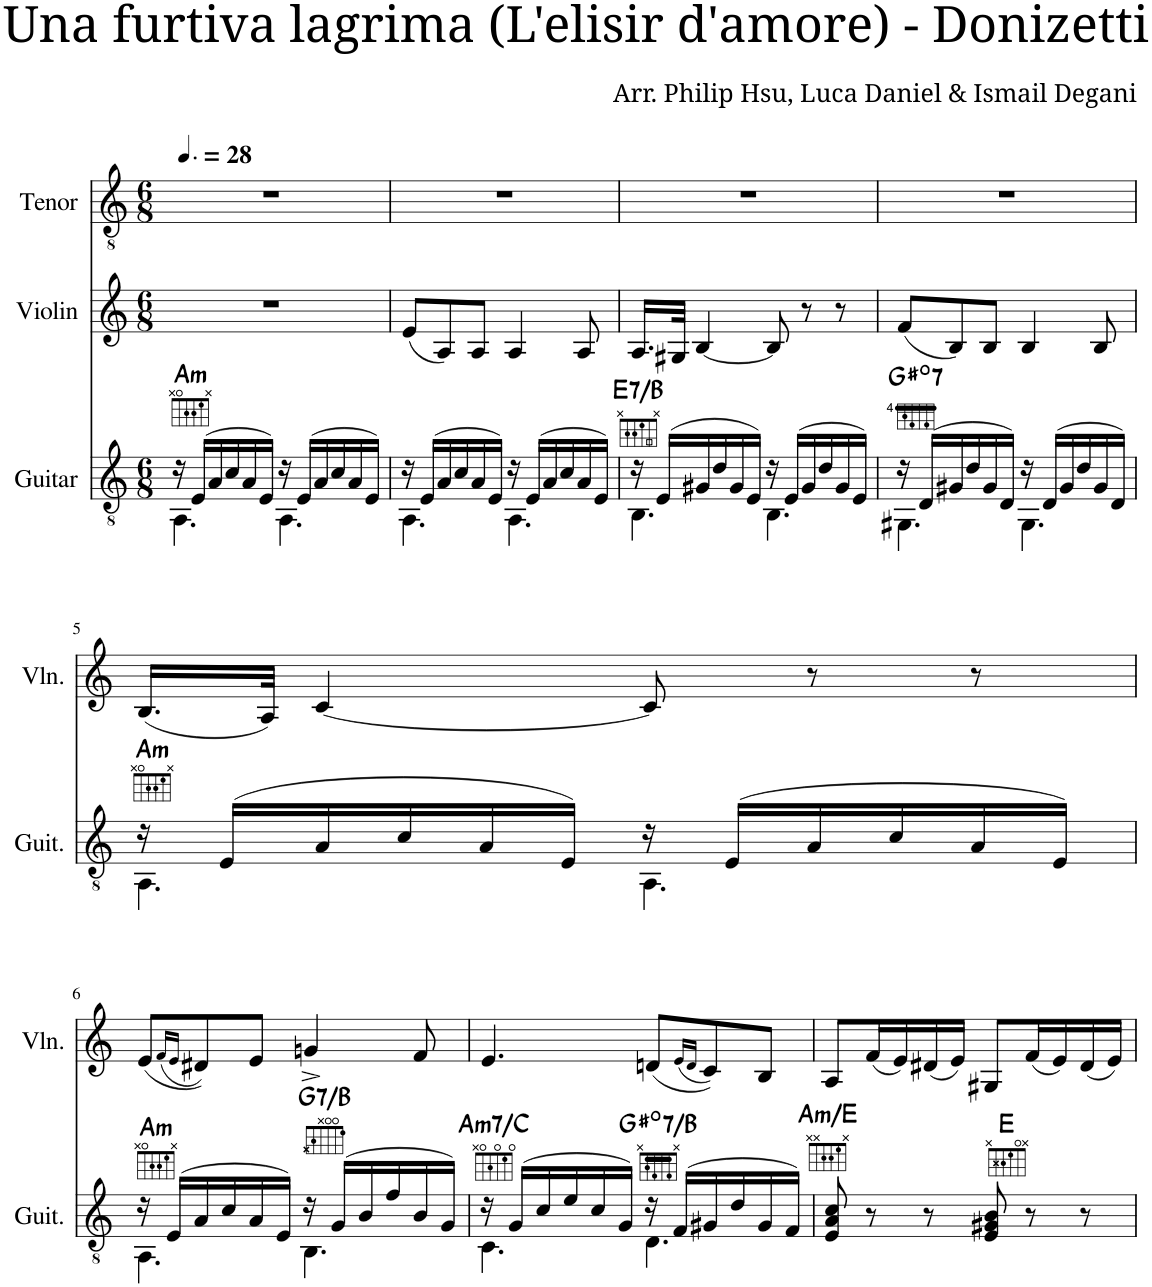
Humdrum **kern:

**kern	**harte	**kern	**kern
*part3	*part3	*part2	*part1
*staff3	*	*staff2	*staff1
*I"Guitar	*	*I"Violin	*I"Tenor
*I'Guit.	*	*I'Vln.	*I'T.
*clefGv2	*	*clefG2	*clefGv2
*k[]	*	*k[]	*k[]
*M6/8	*	*M6/8	*M6/8
*MM42	*	*MM42	*MM42
=1	=1	=1	=1
*^	*	*	*
!	!	!LO:H:kt=m	!	!
16r	4.AA\	A:min	2.r	2.r
(16E/LL	.	.	.	.
16A/	.	.	.	.
16c/	.	.	.	.
16A/	.	.	.	.
16E/JJ)	.	.	.	.
16r	4.AA\	.	.	.
(16E/LL	.	.	.	.
16A/	.	.	.	.
16c/	.	.	.	.
16A/	.	.	.	.
16E/JJ)	.	.	.	.
=2	=2	=2	=2	=2
16r	4.AA\	.	(8e/L	2.r
(16E/LL	.	.	.	.
16A/	.	.	8A/)	.
16c/	.	.	.	.
16A/	.	.	8A/J	.
16E/JJ)	.	.	.	.
16r	4.AA\	.	4A/	.
(16E/LL	.	.	.	.
16A/	.	.	.	.
16c/	.	.	.	.
16A/	.	.	8A/	.
16E/JJ)	.	.	.	.
=3	=3	=3	=3	=3
!	!	!LO:H:kt=7	!	!
16r	4.BB\	E:7/5	16.A/LL	2.r
(16E/LL	.	.	.	.
.	.	.	32G#X/JJk	.
16G#X/	.	.	[4B/	.
16d/	.	.	.	.
16G#/	.	.	.	.
16E/JJ)	.	.	.	.
16r	4.BB\	.	8B/]	.
(16E/LL	.	.	.	.
16G#/	.	.	8r	.
16d/	.	.	.	.
16G#/	.	.	8r	.
16E/JJ)	.	.	.	.
=4	=4	=4	=4	=4
!	!	!LO:H:kt=7	!	!
16r	4.GG#X\	G#:dim7	(8f/L	2.r
(16D/LL	.	.	.	.
16G#X/	.	.	8B/)	.
16d/	.	.	.	.
16G#/	.	.	8B/J	.
16D/JJ)	.	.	.	.
16r	4.GG#\	.	4B/	.
(16D/LL	.	.	.	.
16G#/	.	.	.	.
16d/	.	.	.	.
16G#/	.	.	8B/	.
16D/JJ)	.	.	.	.
!!LO:LB:g=z
=5	=5	=5	=5	=5
!	!	!LO:H:kt=m	!	!
16r	4.AA\	A:min	(16.B/LL	2.r
(16E/LL	.	.	.	.
.	.	.	32A/JJk)	.
16A/	.	.	[4c/	.
16c/	.	.	.	.
16A/	.	.	.	.
16E/JJ)	.	.	.	.
16r	4.AA\	.	8c/]	.
(16E/LL	.	.	.	.
16A/	.	.	8r	.
16c/	.	.	.	.
16A/	.	.	8r	.
16E/JJ)	.	.	.	.
!!LO:LB:g=z
=6	=6	=6	=6	=6
!	!	!LO:H:kt=m	!	!
16r	4.AA\	A:min	(8e/L	2.r
(16E/LL	.	.	.	.
.	.	.	(16qf/LL	.
.	.	.	16qe/JJ	.
16A/	.	.	8d#X/))	.
16c/	.	.	.	.
16A/	.	.	8e/J	.
16E/JJ)	.	.	.	.
!	!	!LO:H:kt=7	!	!
16r	4.BB\	G:7/3	4gn^/	.
(16G/LL	.	.	.	.
16B/	.	.	.	.
16f/	.	.	.	.
16B/	.	.	8f/	.
16G/JJ)	.	.	.	.
=7	=7	=7	=7	=7
!	!	!LO:H:kt=m7	!	!
16r	4.C\	A:min7/b3	4.e/	2.r
(16G/LL	.	.	.	.
16c/	.	.	.	.
16e/	.	.	.	.
16c/	.	.	.	.
16G/JJ)	.	.	.	.
!	!	!LO:H:kt=7	!	!
16r	4.D\	G#:dim7/b3	(8dn/L	.
(16F/LL	.	.	.	.
.	.	.	(16qe/LL	.
.	.	.	16qd/JJ	.
16G#X/	.	.	8c/))	.
16d/	.	.	.	.
16G#/	.	.	8B/J	.
16F/JJ)	.	.	.	.
*v	*v	*	*	*
=8	=8	=8	=8
!	!LO:H:kt=m	!	!
8E/ 8A/ 8c/	A:min/5	8A/L	2.r
8r	.	(16f/L	.
.	.	16e/)	.
8r	.	(16d#X/	.
.	.	16e/JJ)	.
8E/ 8G#X/ 8B/	E:maj	8G#X/L	.
8r	.	(16f/L	.
.	.	16e/)	.
8r	.	(16d#/	.
.	.	16e/JJ)	.
=	=	=	=
*-	*-	*-	*-
